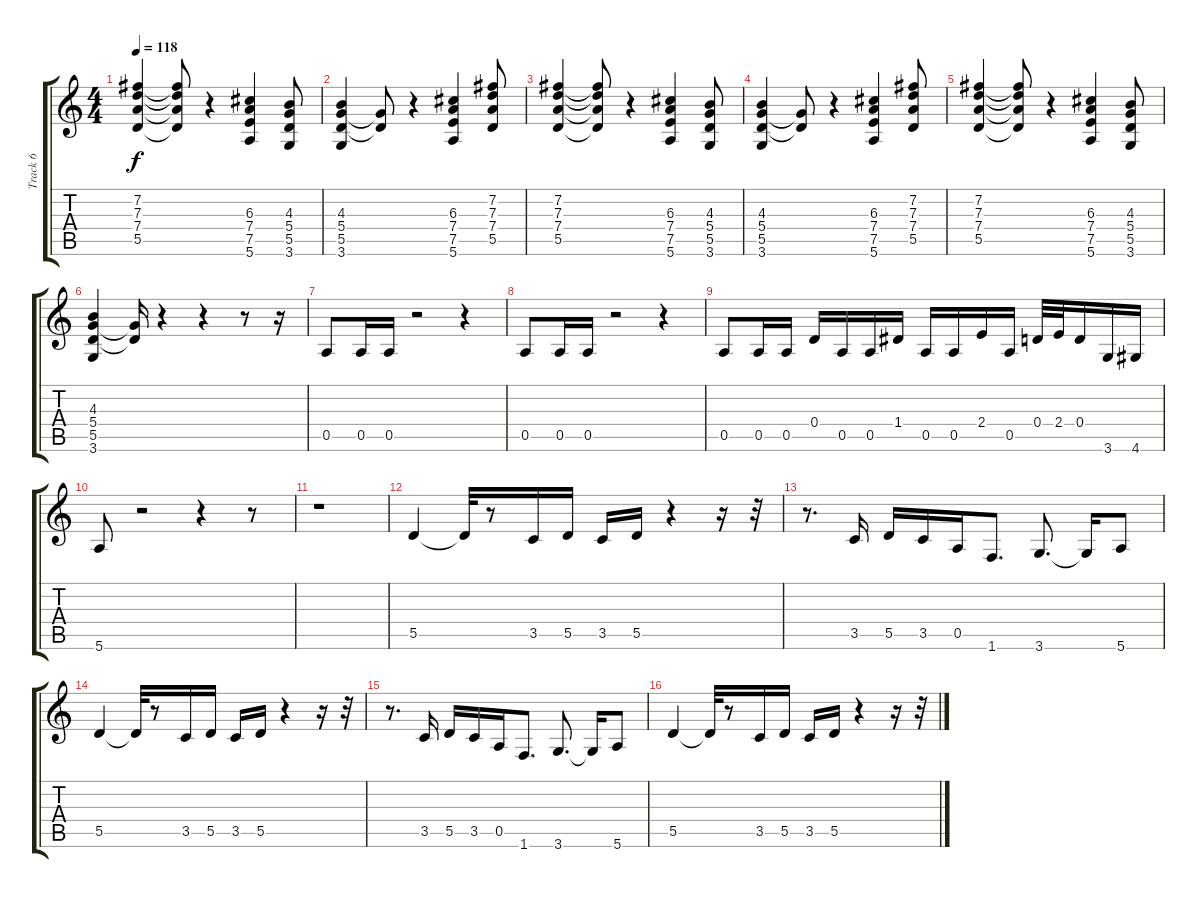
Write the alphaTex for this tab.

\track ("Track 6" "Track 6") {instrument distortionguitar}
\staff {score tabs}
\tuning (E4 B3 G3 D3 A2 E2) {hide}
\ts (4 4)
\tempo 118
\clef g2
\ks c
(7.2 7.3 7.4 5.5).4{dy f} (7.2{t} 7.3{t} 7.4{t} 5.5{t}).8 r.4 (6.3 7.4 7.5 5.6).4 (4.3 5.4 5.5 3.6).8 |
(4.3 5.4 5.5 3.6).4 (5.4{t} 5.5{t}).8 r.4 (6.3 7.4 7.5 5.6).4 (7.2 7.3 7.4 5.5).8 |
(7.2 7.3 7.4 5.5).4 (7.2{t} 7.3{t} 7.4{t} 5.5{t}).8 r.4 (6.3 7.4 7.5 5.6).4 (4.3 5.4 5.5 3.6).8 |
(4.3 5.4 5.5 3.6).4 (5.4{t} 5.5{t}).8 r.4 (6.3 7.4 7.5 5.6).4 (7.2 7.3 7.4 5.5).8 |
(7.2 7.3 7.4 5.5).4 (7.2{t} 7.3{t} 7.4{t} 5.5{t}).8 r.4 (6.3 7.4 7.5 5.6).4 (4.3 5.4 5.5 3.6).8 |
(4.3 5.4 5.5 3.6).4 (5.4{t} 5.5{t}).16 r.4 r.4 r.8 r.16 |
0.5.8 0.5.16 0.5.16 r.2 r.4 |
0.5.8 0.5.16 0.5.16 r.2 r.4 |
0.5.8 0.5.16 0.5.16 0.4.16 0.5.16 0.5.16 1.4.16 0.5.16 0.5.16 2.4.16 0.5.16 0.4.32 2.4.32 0.4.16 3.6.16 4.6.16 |
5.6.8 r.2 r.4 r.8 |
r.1 |
5.5.4 5.5{t}.32 r.8 3.5.16 5.5.16 3.5.16 5.5.16 r.4 r.16 r.32 |
r.8{d} 3.5.16 5.5.16 3.5.16 0.5.16 1.6.8{d} 3.6.8{d} 3.6{t}.16 5.6.8 |
5.5.4 5.5{t}.32 r.8 3.5.16 5.5.16 3.5.16 5.5.16 r.4 r.16 r.32 |
r.8{d} 3.5.16 5.5.16 3.5.16 0.5.16 1.6.8{d} 3.6.8{d} 3.6{t}.16 5.6.8 |
5.5.4 5.5{t}.32 r.8 3.5.16 5.5.16 3.5.16 5.5.16 r.4 r.16 r.32
